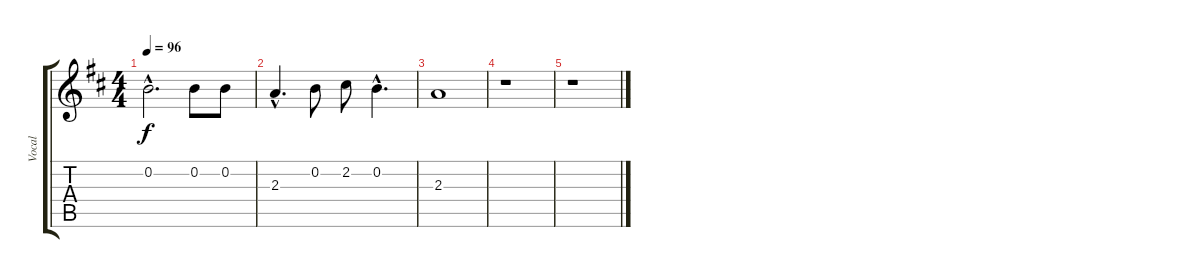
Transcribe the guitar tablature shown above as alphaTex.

\track ("Vocal" "Vocal") {instrument acousticguitarsteel}
\staff {score tabs}
\tuning (E4 B3 G3 D3 A2 E2) {hide}
\ts (4 4)
\tempo 96
\clef g2
\ks bminor
0.2{hac}.2{d dy f} 0.2.8 0.2.8 |
2.3{hac}.4{d} 0.2.8 2.2.8 0.2{hac}.4{d} |
2.3.1 |
r.1 |
r.1
